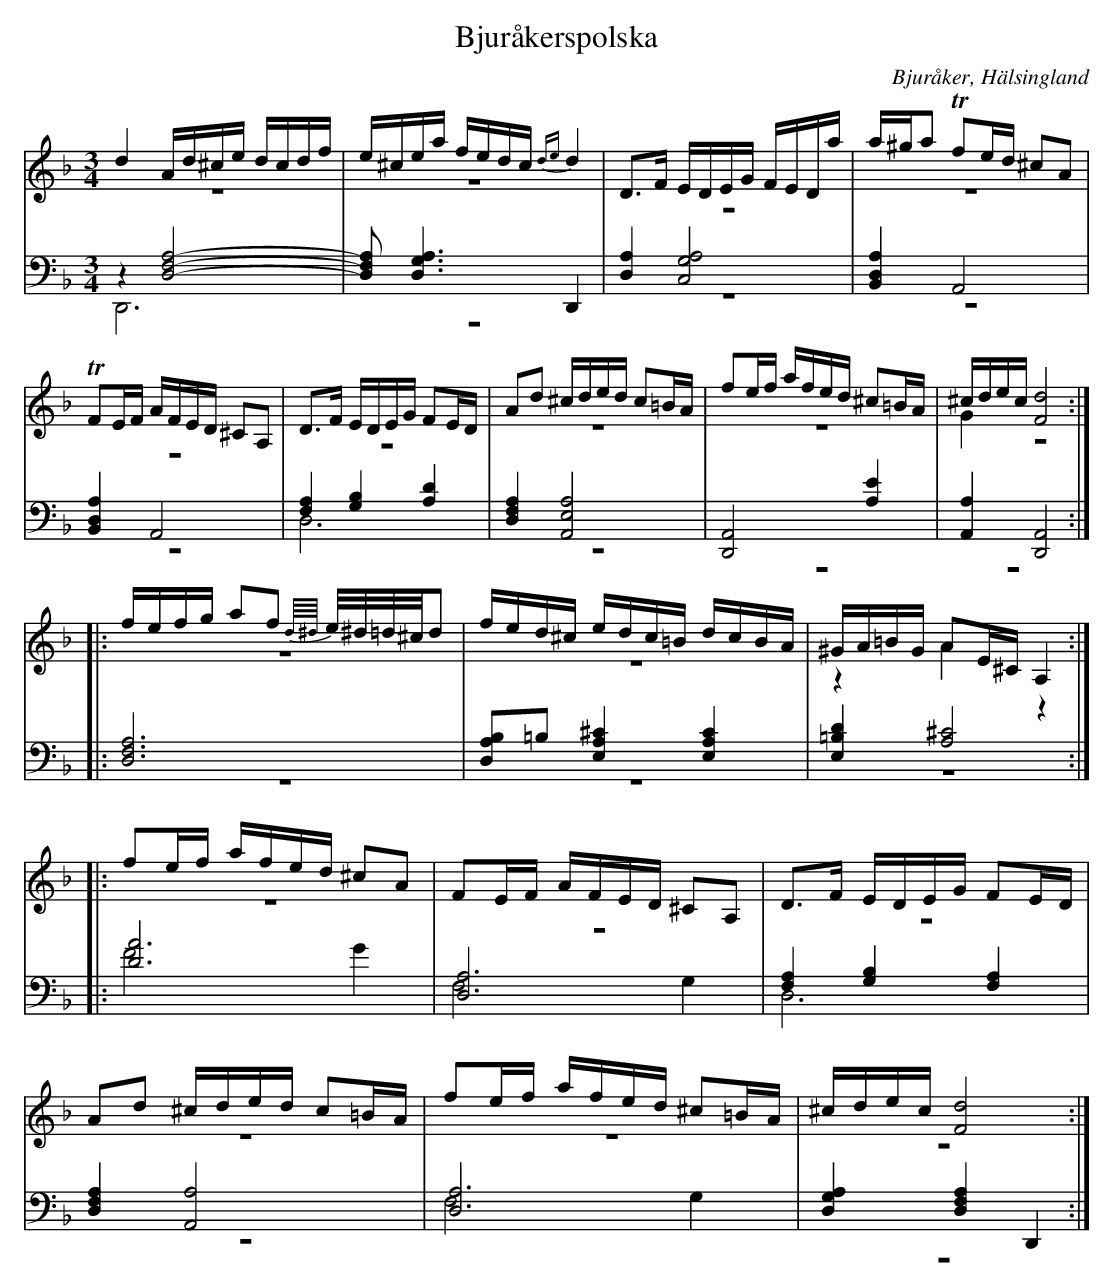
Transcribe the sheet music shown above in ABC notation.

X:1
T: Bjuråkerspolska
O: Bjuråker, Hälsingland
M: 3/4
L: 1/16
K: Dm
V:1
V:2 merge
V:3
V:4 merge
V:1
d4 Ad^ce dcdf |e^cea fedc {de}d4|D2>F2 EDEG FEDa|a^ga2 Tf2ed ^c2A2|
TF2EF AFED ^C2A,2|D2>F2 EDEG F2ED|A2d2 ^cded c2=BA|f2ef afed ^c2=BA|^cdec [F8d8]:|
|:fefg a2f2 {d//^d//}e/^d/=d/^c/d2 |fed^c edc=B dcBA|^GA=BG A2E^C A,4:|
|:f2ef afed ^c2A2|F2EF AFED ^C2A,2|D2>F2 EDEG F2ED|
A2d2 ^cded c2=BA|f2ef afed ^c2=BA|^cdec [F8d8]:|
V:2
z12|z12|z12|z12|
z12|z12|z12|z12|G4 z8:|
|:z12|z12|z4 A4 z4:|
|:z12|z12|z12|
z12|z12|z12:|
V:3 clef=bass
z4 [D,8F,8 A,8]-|[D,2F,2 A,2] [D,6G,6A,6] D,,4|[D,4A,4] [C,8G,8A,8]|[B,,4D,4A,4] A,,8|
[B,,4D,4A,4] A,,8|[F,4A,4] [G,4B,4] [A,4D4]|[D,4F,4A,4] [A,,8E,8A,8]|[D,,8A,,8] [A,4E4]|[A,,4A,4] [D,,8A,,8]:|
|:[D,12F,12A,12]|[D,2A,4B,2]=B,2 [E,4A,4^C4] [E,4A,4C4]|[E,4=B,4D4] [A,8^C8]:|
|:[D12A12]|[D,12A,12]|[F,4A,4] [G,4B,4] [F,4A,4]|
[D,4F,4A,4] [A,,8A,8]|[D,12A,12]|[D,4G,4A,4] [D,4F,4A,4] D,,4:|
V:4 clef=bass
D,,12|z12|z12|z12|
z12|D,12|z12|z12|z12:|
|:z12|z12|z12:|
|:F8 G4|F,8 G,4|D,12|
z12|F,8 G,4|z12:|
